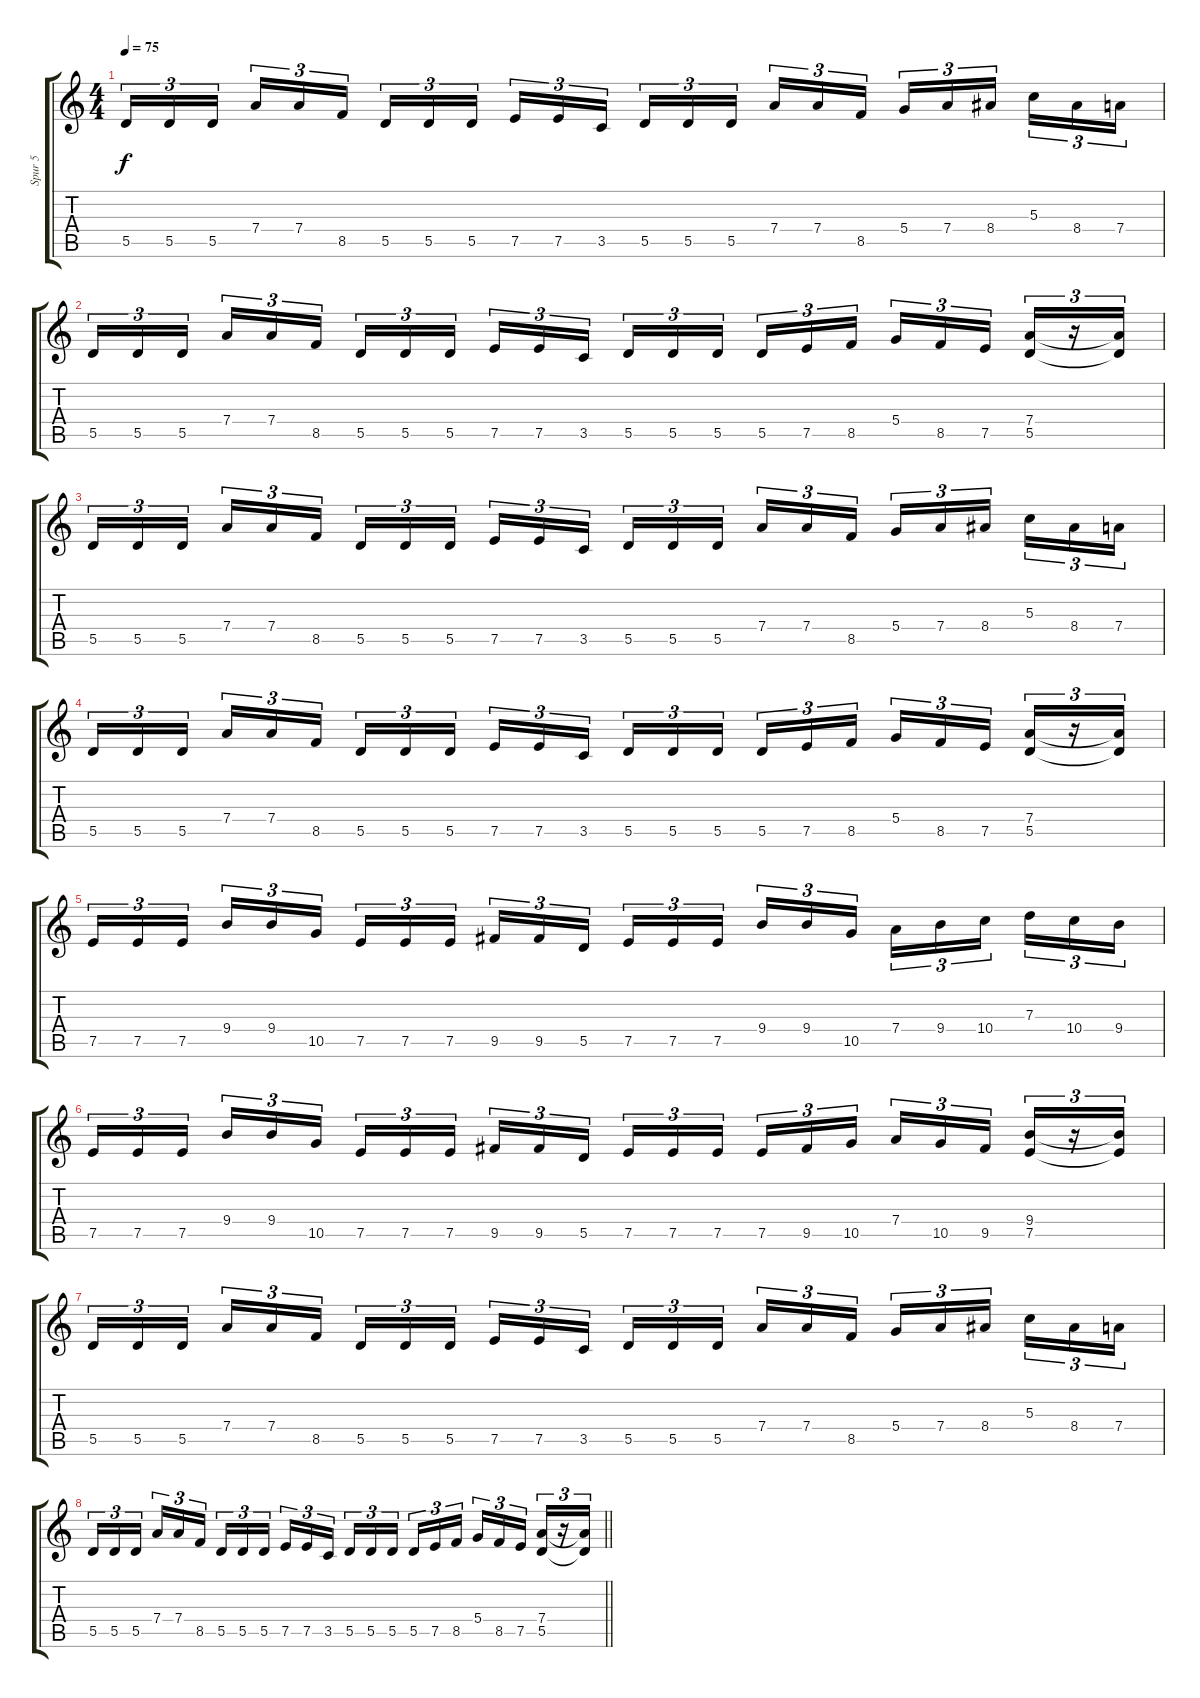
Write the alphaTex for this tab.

\track ("Spur 5" "Spur 5") {instrument distortionguitar}
\staff {score tabs}
\tuning (E4 B3 G3 D3 A2 E2) {hide}
\ts (4 4)
\tempo 75
\clef g2
\ks c
5.5.16{tu (3 2) dy f} 5.5.16{tu (3 2)} 5.5.16{tu (3 2)} 7.4.16{tu (3 2)} 7.4.16{tu (3 2)} 8.5.16{tu (3 2)} 5.5.16{tu (3 2)} 5.5.16{tu (3 2)} 5.5.16{tu (3 2)} 7.5.16{tu (3 2)} 7.5.16{tu (3 2)} 3.5.16{tu (3 2)} 5.5.16{tu (3 2)} 5.5.16{tu (3 2)} 5.5.16{tu (3 2)} 7.4.16{tu (3 2)} 7.4.16{tu (3 2)} 8.5.16{tu (3 2)} 5.4.16{tu (3 2)} 7.4.16{tu (3 2)} 8.4.16{tu (3 2)} 5.3.16{tu (3 2)} 8.4.16{tu (3 2)} 7.4.16{tu (3 2)} |
5.5.16{tu (3 2)} 5.5.16{tu (3 2)} 5.5.16{tu (3 2)} 7.4.16{tu (3 2)} 7.4.16{tu (3 2)} 8.5.16{tu (3 2)} 5.5.16{tu (3 2)} 5.5.16{tu (3 2)} 5.5.16{tu (3 2)} 7.5.16{tu (3 2)} 7.5.16{tu (3 2)} 3.5.16{tu (3 2)} 5.5.16{tu (3 2)} 5.5.16{tu (3 2)} 5.5.16{tu (3 2)} 5.5.16{tu (3 2)} 7.5.16{tu (3 2)} 8.5.16{tu (3 2)} 5.4.16{tu (3 2)} 8.5.16{tu (3 2)} 7.5.16{tu (3 2)} (7.4 5.5).16{tu (3 2)} r.16{tu (3 2)} (7.4{t} 5.5{t}).16{tu (3 2)} |
5.5.16{tu (3 2)} 5.5.16{tu (3 2)} 5.5.16{tu (3 2)} 7.4.16{tu (3 2)} 7.4.16{tu (3 2)} 8.5.16{tu (3 2)} 5.5.16{tu (3 2)} 5.5.16{tu (3 2)} 5.5.16{tu (3 2)} 7.5.16{tu (3 2)} 7.5.16{tu (3 2)} 3.5.16{tu (3 2)} 5.5.16{tu (3 2)} 5.5.16{tu (3 2)} 5.5.16{tu (3 2)} 7.4.16{tu (3 2)} 7.4.16{tu (3 2)} 8.5.16{tu (3 2)} 5.4.16{tu (3 2)} 7.4.16{tu (3 2)} 8.4.16{tu (3 2)} 5.3.16{tu (3 2)} 8.4.16{tu (3 2)} 7.4.16{tu (3 2)} |
5.5.16{tu (3 2)} 5.5.16{tu (3 2)} 5.5.16{tu (3 2)} 7.4.16{tu (3 2)} 7.4.16{tu (3 2)} 8.5.16{tu (3 2)} 5.5.16{tu (3 2)} 5.5.16{tu (3 2)} 5.5.16{tu (3 2)} 7.5.16{tu (3 2)} 7.5.16{tu (3 2)} 3.5.16{tu (3 2)} 5.5.16{tu (3 2)} 5.5.16{tu (3 2)} 5.5.16{tu (3 2)} 5.5.16{tu (3 2)} 7.5.16{tu (3 2)} 8.5.16{tu (3 2)} 5.4.16{tu (3 2)} 8.5.16{tu (3 2)} 7.5.16{tu (3 2)} (7.4 5.5).16{tu (3 2)} r.16{tu (3 2)} (7.4{t} 5.5{t}).16{tu (3 2)} |
7.5.16{tu (3 2)} 7.5.16{tu (3 2)} 7.5.16{tu (3 2)} 9.4.16{tu (3 2)} 9.4.16{tu (3 2)} 10.5.16{tu (3 2)} 7.5.16{tu (3 2)} 7.5.16{tu (3 2)} 7.5.16{tu (3 2)} 9.5.16{tu (3 2)} 9.5.16{tu (3 2)} 5.5.16{tu (3 2)} 7.5.16{tu (3 2)} 7.5.16{tu (3 2)} 7.5.16{tu (3 2)} 9.4.16{tu (3 2)} 9.4.16{tu (3 2)} 10.5.16{tu (3 2)} 7.4.16{tu (3 2)} 9.4.16{tu (3 2)} 10.4.16{tu (3 2)} 7.3.16{tu (3 2)} 10.4.16{tu (3 2)} 9.4.16{tu (3 2)} |
7.5.16{tu (3 2)} 7.5.16{tu (3 2)} 7.5.16{tu (3 2)} 9.4.16{tu (3 2)} 9.4.16{tu (3 2)} 10.5.16{tu (3 2)} 7.5.16{tu (3 2)} 7.5.16{tu (3 2)} 7.5.16{tu (3 2)} 9.5.16{tu (3 2)} 9.5.16{tu (3 2)} 5.5.16{tu (3 2)} 7.5.16{tu (3 2)} 7.5.16{tu (3 2)} 7.5.16{tu (3 2)} 7.5.16{tu (3 2)} 9.5.16{tu (3 2)} 10.5.16{tu (3 2)} 7.4.16{tu (3 2)} 10.5.16{tu (3 2)} 9.5.16{tu (3 2)} (9.4 7.5).16{tu (3 2)} r.16{tu (3 2)} (9.4{t} 7.5{t}).16{tu (3 2)} |
5.5.16{tu (3 2)} 5.5.16{tu (3 2)} 5.5.16{tu (3 2)} 7.4.16{tu (3 2)} 7.4.16{tu (3 2)} 8.5.16{tu (3 2)} 5.5.16{tu (3 2)} 5.5.16{tu (3 2)} 5.5.16{tu (3 2)} 7.5.16{tu (3 2)} 7.5.16{tu (3 2)} 3.5.16{tu (3 2)} 5.5.16{tu (3 2)} 5.5.16{tu (3 2)} 5.5.16{tu (3 2)} 7.4.16{tu (3 2)} 7.4.16{tu (3 2)} 8.5.16{tu (3 2)} 5.4.16{tu (3 2)} 7.4.16{tu (3 2)} 8.4.16{tu (3 2)} 5.3.16{tu (3 2)} 8.4.16{tu (3 2)} 7.4.16{tu (3 2)} |
\barLineRight lightlight
5.5.16{tu (3 2)} 5.5.16{tu (3 2)} 5.5.16{tu (3 2)} 7.4.16{tu (3 2)} 7.4.16{tu (3 2)} 8.5.16{tu (3 2)} 5.5.16{tu (3 2)} 5.5.16{tu (3 2)} 5.5.16{tu (3 2)} 7.5.16{tu (3 2)} 7.5.16{tu (3 2)} 3.5.16{tu (3 2)} 5.5.16{tu (3 2)} 5.5.16{tu (3 2)} 5.5.16{tu (3 2)} 5.5.16{tu (3 2)} 7.5.16{tu (3 2)} 8.5.16{tu (3 2)} 5.4.16{tu (3 2)} 8.5.16{tu (3 2)} 7.5.16{tu (3 2)} (7.4 5.5).16{tu (3 2)} r.16{tu (3 2)} (7.4{t} 5.5{t}).16{tu (3 2)}
